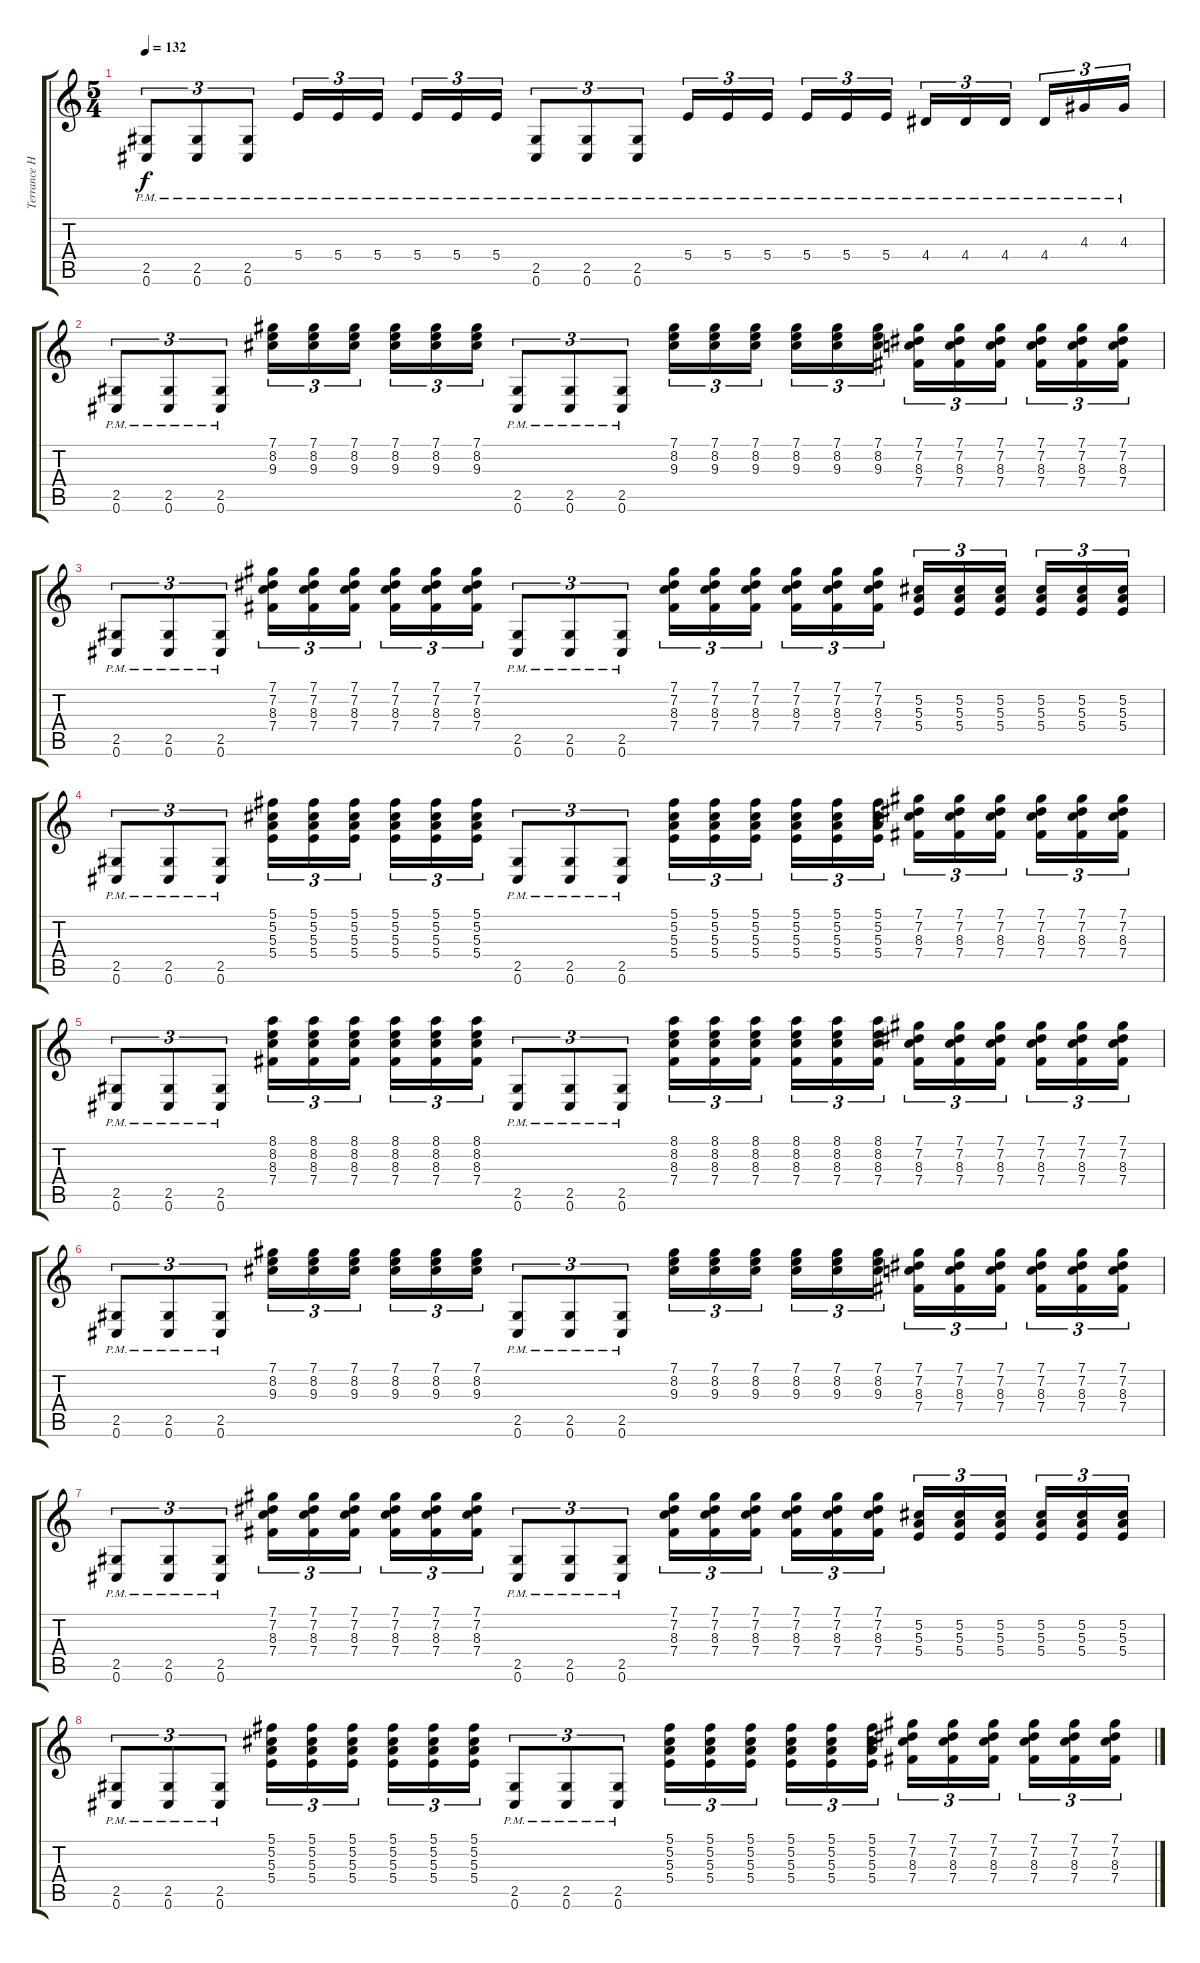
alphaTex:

\track ("Terrance Hobbs" "Terrance H") {instrument distortionguitar}
\staff {score tabs}
\tuning (Db4 Ab3 E3 B2 Gb2 Db2) {hide}
\ts (5 4)
\tempo 132
\clef g2
\ks c
(2.5{pm} 0.6{pm}).8{tu (3 2) dy f} (2.5{pm} 0.6{pm}).8{tu (3 2)} (2.5{pm} 0.6{pm}).8{tu (3 2)} 5.4{pm}.16{tu (3 2)} 5.4{pm}.16{tu (3 2)} 5.4{pm}.16{tu (3 2) beam splitsecondary} 5.4{pm}.16{tu (3 2)} 5.4{pm}.16{tu (3 2)} 5.4{pm}.16{tu (3 2)} (2.5{pm} 0.6{pm}).8{tu (3 2)} (2.5{pm} 0.6{pm}).8{tu (3 2)} (2.5{pm} 0.6{pm}).8{tu (3 2)} 5.4{pm}.16{tu (3 2)} 5.4{pm}.16{tu (3 2)} 5.4{pm}.16{tu (3 2) beam splitsecondary} 5.4{pm}.16{tu (3 2)} 5.4{pm}.16{tu (3 2)} 5.4{pm}.16{tu (3 2)} 4.4{pm}.16{tu (3 2)} 4.4{pm}.16{tu (3 2)} 4.4{pm}.16{tu (3 2) beam splitsecondary} 4.4{pm}.16{tu (3 2)} 4.3{pm}.16{tu (3 2)} 4.3{pm}.16{tu (3 2)} |
(2.5{pm} 0.6{pm}).8{tu (3 2)} (2.5{pm} 0.6{pm}).8{tu (3 2)} (2.5{pm} 0.6{pm}).8{tu (3 2)} (7.1 8.2 9.3).16{tu (3 2)} (7.1 8.2 9.3).16{tu (3 2)} (7.1 8.2 9.3).16{tu (3 2) beam splitsecondary} (7.1 8.2 9.3).16{tu (3 2)} (7.1 8.2 9.3).16{tu (3 2)} (7.1 8.2 9.3).16{tu (3 2)} (2.5{pm} 0.6{pm}).8{tu (3 2)} (2.5{pm} 0.6{pm}).8{tu (3 2)} (2.5{pm} 0.6{pm}).8{tu (3 2)} (7.1 8.2 9.3).16{tu (3 2)} (7.1 8.2 9.3).16{tu (3 2)} (7.1 8.2 9.3).16{tu (3 2) beam splitsecondary} (7.1 8.2 9.3).16{tu (3 2)} (7.1 8.2 9.3).16{tu (3 2)} (7.1 8.2 9.3).16{tu (3 2)} (7.1 7.2 8.3 7.4).16{tu (3 2)} (7.1 7.2 8.3 7.4).16{tu (3 2)} (7.1 7.2 8.3 7.4).16{tu (3 2) beam splitsecondary} (7.1 7.2 8.3 7.4).16{tu (3 2)} (7.1 7.2 8.3 7.4).16{tu (3 2)} (7.1 7.2 8.3 7.4).16{tu (3 2)} |
(2.5{pm} 0.6{pm}).8{tu (3 2)} (2.5{pm} 0.6{pm}).8{tu (3 2)} (2.5{pm} 0.6{pm}).8{tu (3 2)} (7.1 7.2 8.3 7.4).16{tu (3 2)} (7.1 7.2 8.3 7.4).16{tu (3 2)} (7.1 7.2 8.3 7.4).16{tu (3 2) beam splitsecondary} (7.1 7.2 8.3 7.4).16{tu (3 2)} (7.1 7.2 8.3 7.4).16{tu (3 2)} (7.1 7.2 8.3 7.4).16{tu (3 2)} (2.5{pm} 0.6{pm}).8{tu (3 2)} (2.5{pm} 0.6{pm}).8{tu (3 2)} (2.5{pm} 0.6{pm}).8{tu (3 2)} (7.1 7.2 8.3 7.4).16{tu (3 2)} (7.1 7.2 8.3 7.4).16{tu (3 2)} (7.1 7.2 8.3 7.4).16{tu (3 2) beam splitsecondary} (7.1 7.2 8.3 7.4).16{tu (3 2)} (7.1 7.2 8.3 7.4).16{tu (3 2)} (7.1 7.2 8.3 7.4).16{tu (3 2)} (5.2 5.3 5.4).16{tu (3 2)} (5.2 5.3 5.4).16{tu (3 2)} (5.2 5.3 5.4).16{tu (3 2) beam splitsecondary} (5.2 5.3 5.4).16{tu (3 2)} (5.2 5.3 5.4).16{tu (3 2)} (5.2 5.3 5.4).16{tu (3 2)} |
(2.5{pm} 0.6{pm}).8{tu (3 2)} (2.5{pm} 0.6{pm}).8{tu (3 2)} (2.5{pm} 0.6{pm}).8{tu (3 2)} (5.1 5.2 5.3 5.4).16{tu (3 2)} (5.1 5.2 5.3 5.4).16{tu (3 2)} (5.1 5.2 5.3 5.4).16{tu (3 2) beam splitsecondary} (5.1 5.2 5.3 5.4).16{tu (3 2)} (5.1 5.2 5.3 5.4).16{tu (3 2)} (5.1 5.2 5.3 5.4).16{tu (3 2)} (2.5{pm} 0.6{pm}).8{tu (3 2)} (2.5{pm} 0.6{pm}).8{tu (3 2)} (2.5{pm} 0.6{pm}).8{tu (3 2)} (5.1 5.2 5.3 5.4).16{tu (3 2)} (5.1 5.2 5.3 5.4).16{tu (3 2)} (5.1 5.2 5.3 5.4).16{tu (3 2) beam splitsecondary} (5.1 5.2 5.3 5.4).16{tu (3 2)} (5.1 5.2 5.3 5.4).16{tu (3 2)} (5.1 5.2 5.3 5.4).16{tu (3 2)} (7.1 7.2 8.3 7.4).16{tu (3 2)} (7.1 7.2 8.3 7.4).16{tu (3 2)} (7.1 7.2 8.3 7.4).16{tu (3 2) beam splitsecondary} (7.1 7.2 8.3 7.4).16{tu (3 2)} (7.1 7.2 8.3 7.4).16{tu (3 2)} (7.1 7.2 8.3 7.4).16{tu (3 2)} |
(2.5{pm} 0.6{pm}).8{tu (3 2)} (2.5{pm} 0.6{pm}).8{tu (3 2)} (2.5{pm} 0.6{pm}).8{tu (3 2)} (8.1 8.2 8.3 7.4).16{tu (3 2)} (8.1 8.2 8.3 7.4).16{tu (3 2)} (8.1 8.2 8.3 7.4).16{tu (3 2) beam splitsecondary} (8.1 8.2 8.3 7.4).16{tu (3 2)} (8.1 8.2 8.3 7.4).16{tu (3 2)} (8.1 8.2 8.3 7.4).16{tu (3 2)} (2.5{pm} 0.6{pm}).8{tu (3 2)} (2.5{pm} 0.6{pm}).8{tu (3 2)} (2.5{pm} 0.6{pm}).8{tu (3 2)} (8.1 8.2 8.3 7.4).16{tu (3 2)} (8.1 8.2 8.3 7.4).16{tu (3 2)} (8.1 8.2 8.3 7.4).16{tu (3 2) beam splitsecondary} (8.1 8.2 8.3 7.4).16{tu (3 2)} (8.1 8.2 8.3 7.4).16{tu (3 2)} (8.1 8.2 8.3 7.4).16{tu (3 2)} (7.1 7.2 8.3 7.4).16{tu (3 2)} (7.1 7.2 8.3 7.4).16{tu (3 2)} (7.1 7.2 8.3 7.4).16{tu (3 2) beam splitsecondary} (7.1 7.2 8.3 7.4).16{tu (3 2)} (7.1 7.2 8.3 7.4).16{tu (3 2)} (7.1 7.2 8.3 7.4).16{tu (3 2)} |
(2.5{pm} 0.6{pm}).8{tu (3 2)} (2.5{pm} 0.6{pm}).8{tu (3 2)} (2.5{pm} 0.6{pm}).8{tu (3 2)} (7.1 8.2 9.3).16{tu (3 2)} (7.1 8.2 9.3).16{tu (3 2)} (7.1 8.2 9.3).16{tu (3 2) beam splitsecondary} (7.1 8.2 9.3).16{tu (3 2)} (7.1 8.2 9.3).16{tu (3 2)} (7.1 8.2 9.3).16{tu (3 2)} (2.5{pm} 0.6{pm}).8{tu (3 2)} (2.5{pm} 0.6{pm}).8{tu (3 2)} (2.5{pm} 0.6{pm}).8{tu (3 2)} (7.1 8.2 9.3).16{tu (3 2)} (7.1 8.2 9.3).16{tu (3 2)} (7.1 8.2 9.3).16{tu (3 2) beam splitsecondary} (7.1 8.2 9.3).16{tu (3 2)} (7.1 8.2 9.3).16{tu (3 2)} (7.1 8.2 9.3).16{tu (3 2)} (7.1 7.2 8.3 7.4).16{tu (3 2)} (7.1 7.2 8.3 7.4).16{tu (3 2)} (7.1 7.2 8.3 7.4).16{tu (3 2) beam splitsecondary} (7.1 7.2 8.3 7.4).16{tu (3 2)} (7.1 7.2 8.3 7.4).16{tu (3 2)} (7.1 7.2 8.3 7.4).16{tu (3 2)} |
(2.5{pm} 0.6{pm}).8{tu (3 2)} (2.5{pm} 0.6{pm}).8{tu (3 2)} (2.5{pm} 0.6{pm}).8{tu (3 2)} (7.1 7.2 8.3 7.4).16{tu (3 2)} (7.1 7.2 8.3 7.4).16{tu (3 2)} (7.1 7.2 8.3 7.4).16{tu (3 2) beam splitsecondary} (7.1 7.2 8.3 7.4).16{tu (3 2)} (7.1 7.2 8.3 7.4).16{tu (3 2)} (7.1 7.2 8.3 7.4).16{tu (3 2)} (2.5{pm} 0.6{pm}).8{tu (3 2)} (2.5{pm} 0.6{pm}).8{tu (3 2)} (2.5{pm} 0.6{pm}).8{tu (3 2)} (7.1 7.2 8.3 7.4).16{tu (3 2)} (7.1 7.2 8.3 7.4).16{tu (3 2)} (7.1 7.2 8.3 7.4).16{tu (3 2) beam splitsecondary} (7.1 7.2 8.3 7.4).16{tu (3 2)} (7.1 7.2 8.3 7.4).16{tu (3 2)} (7.1 7.2 8.3 7.4).16{tu (3 2)} (5.2 5.3 5.4).16{tu (3 2)} (5.2 5.3 5.4).16{tu (3 2)} (5.2 5.3 5.4).16{tu (3 2) beam splitsecondary} (5.2 5.3 5.4).16{tu (3 2)} (5.2 5.3 5.4).16{tu (3 2)} (5.2 5.3 5.4).16{tu (3 2)} |
(2.5{pm} 0.6{pm}).8{tu (3 2)} (2.5{pm} 0.6{pm}).8{tu (3 2)} (2.5{pm} 0.6{pm}).8{tu (3 2)} (5.1 5.2 5.3 5.4).16{tu (3 2)} (5.1 5.2 5.3 5.4).16{tu (3 2)} (5.1 5.2 5.3 5.4).16{tu (3 2) beam splitsecondary} (5.1 5.2 5.3 5.4).16{tu (3 2)} (5.1 5.2 5.3 5.4).16{tu (3 2)} (5.1 5.2 5.3 5.4).16{tu (3 2)} (2.5{pm} 0.6{pm}).8{tu (3 2)} (2.5{pm} 0.6{pm}).8{tu (3 2)} (2.5{pm} 0.6{pm}).8{tu (3 2)} (5.1 5.2 5.3 5.4).16{tu (3 2)} (5.1 5.2 5.3 5.4).16{tu (3 2)} (5.1 5.2 5.3 5.4).16{tu (3 2) beam splitsecondary} (5.1 5.2 5.3 5.4).16{tu (3 2)} (5.1 5.2 5.3 5.4).16{tu (3 2)} (5.1 5.2 5.3 5.4).16{tu (3 2)} (7.1 7.2 8.3 7.4).16{tu (3 2)} (7.1 7.2 8.3 7.4).16{tu (3 2)} (7.1 7.2 8.3 7.4).16{tu (3 2) beam splitsecondary} (7.1 7.2 8.3 7.4).16{tu (3 2)} (7.1 7.2 8.3 7.4).16{tu (3 2)} (7.1 7.2 8.3 7.4).16{tu (3 2)}
